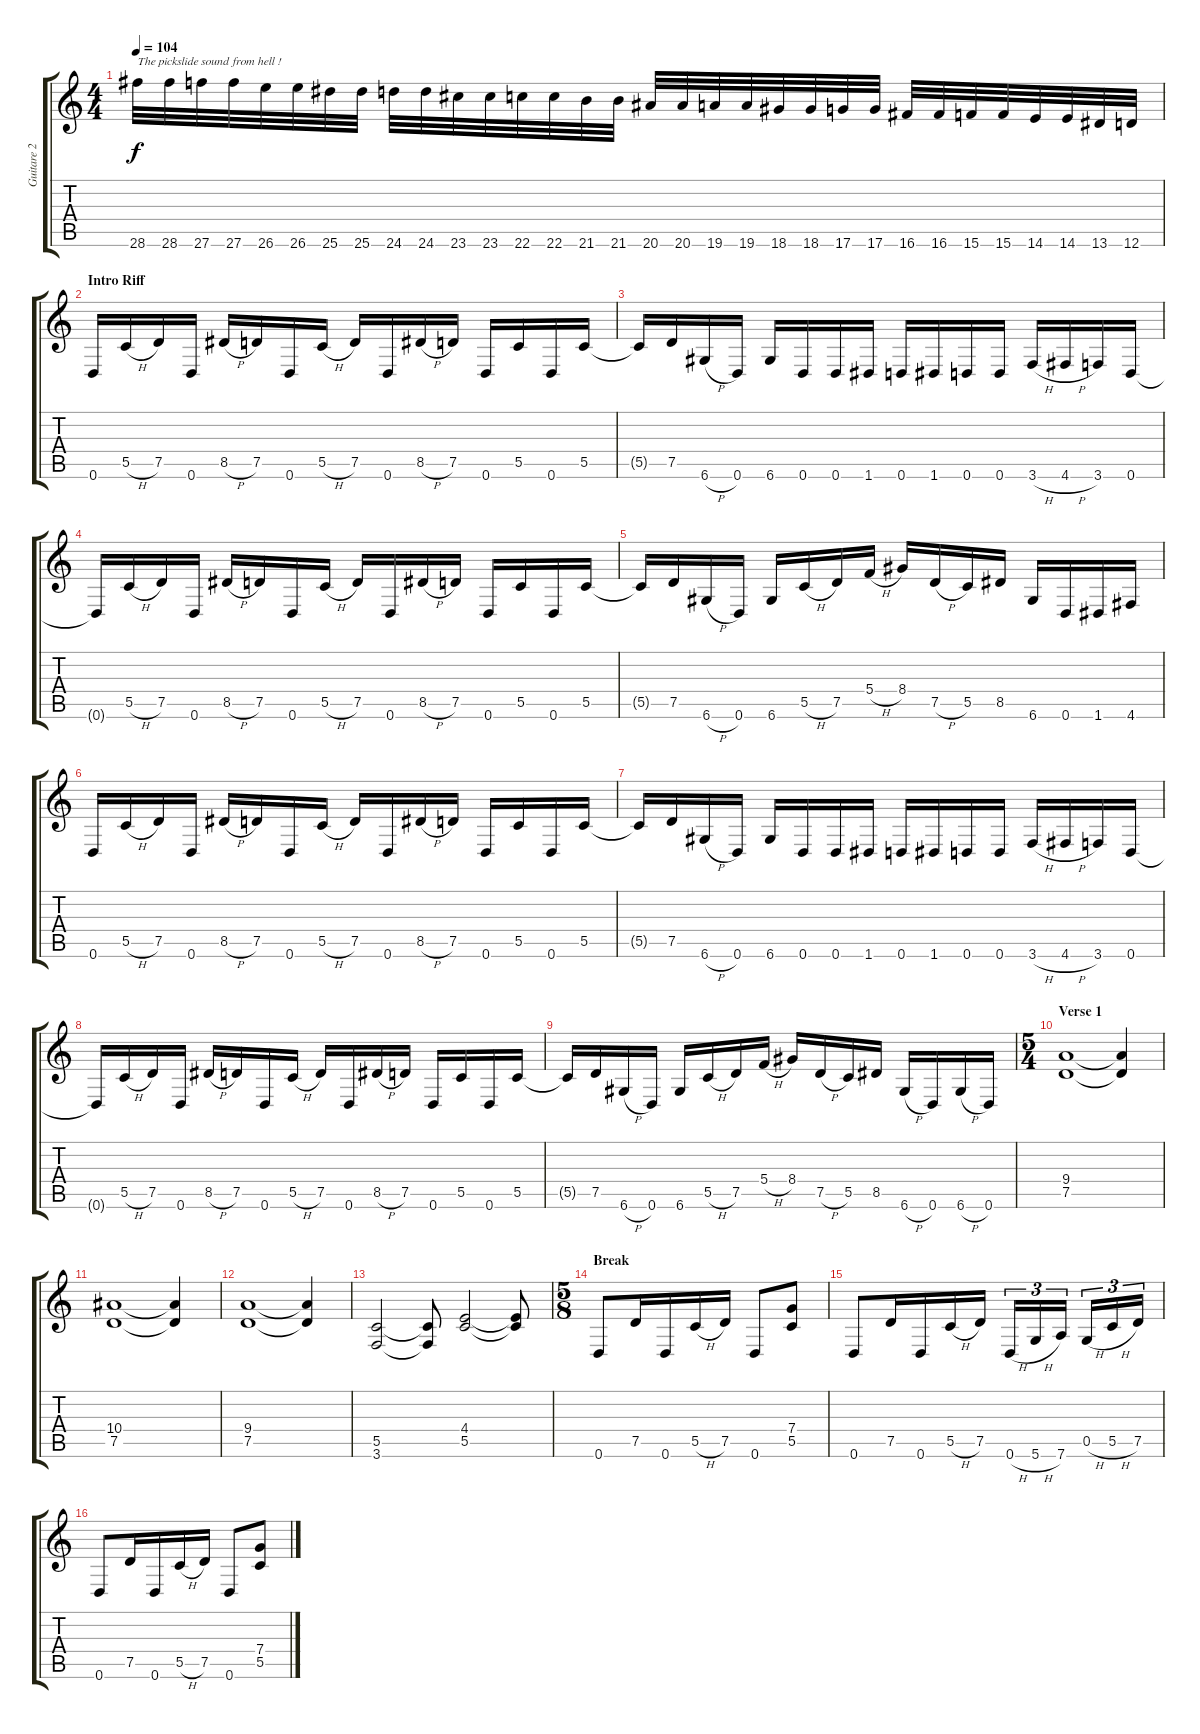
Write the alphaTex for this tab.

\track ("Guitare 2" "Guitare 2") {instrument distortionguitar}
\staff {score tabs}
\tuning (D4 A3 F3 C3 G2 D2) {hide}
\ts (4 4)
\tempo 104
\clef g2
\ks c
28.6.32{txt "The pickslide sound from hell !" dy f instrument guitarfretnoise} 28.6.32 27.6.32 27.6.32 26.6.32 26.6.32 25.6.32 25.6.32 24.6.32 24.6.32 23.6.32 23.6.32 22.6.32 22.6.32 21.6.32 21.6.32 20.6.32 20.6.32 19.6.32 19.6.32 18.6.32 18.6.32 17.6.32 17.6.32 16.6.32 16.6.32 15.6.32 15.6.32 14.6.32 14.6.32 13.6.32 12.6.32 |
\section ("" "Intro Riff")
0.6.16{instrument distortionguitar} 5.5{h}.16 7.5.16 0.6.16 8.5{h}.16 7.5.16 0.6.16 5.5{h}.16 7.5.16 0.6.16 8.5{h}.16 7.5.16 0.6.16 5.5.16 0.6.16 5.5.16 |
5.5{t}.16 7.5.16 6.6{h}.16 0.6.16 6.6.16 0.6.16 0.6.16 1.6.16 0.6.16 1.6.16 0.6.16 0.6.16 3.6{h}.16 4.6{h}.16 3.6.16 0.6.16 |
0.6{t}.16 5.5{h}.16 7.5.16 0.6.16 8.5{h}.16 7.5.16 0.6.16 5.5{h}.16 7.5.16 0.6.16 8.5{h}.16 7.5.16 0.6.16 5.5.16 0.6.16 5.5.16 |
5.5{t}.16 7.5.16 6.6{h}.16 0.6.16 6.6.16 5.5{h}.16 7.5.16 5.4{h}.16 8.4.16 7.5{h}.16 5.5.16 8.5.16 6.6.16 0.6.16 1.6.16 4.6.16 |
0.6.16 5.5{h}.16 7.5.16 0.6.16 8.5{h}.16 7.5.16 0.6.16 5.5{h}.16 7.5.16 0.6.16 8.5{h}.16 7.5.16 0.6.16 5.5.16 0.6.16 5.5.16 |
5.5{t}.16 7.5.16 6.6{h}.16 0.6.16 6.6.16 0.6.16 0.6.16 1.6.16 0.6.16 1.6.16 0.6.16 0.6.16 3.6{h}.16 4.6{h}.16 3.6.16 0.6.16 |
0.6{t}.16 5.5{h}.16 7.5.16 0.6.16 8.5{h}.16 7.5.16 0.6.16 5.5{h}.16 7.5.16 0.6.16 8.5{h}.16 7.5.16 0.6.16 5.5.16 0.6.16 5.5.16 |
5.5{t}.16 7.5.16 6.6{h}.16 0.6.16 6.6.16 5.5{h}.16 7.5.16 5.4{h}.16 8.4.16 7.5{h}.16 5.5.16 8.5.16 6.6{h}.16 0.6.16 6.6{h}.16 0.6.16 |
\ts (5 4)
\section ("" "Verse 1")
(9.4 7.5).1 (9.4{t} 7.5{t}).4 |
(10.4 7.5).1 (10.4{t} 7.5{t}).4 |
(9.4 7.5).1 (9.4{t} 7.5{t}).4 |
(5.5 3.6).2 (5.5{t} 3.6{t}).8 (4.4 5.5).2 (4.4{t} 5.5{t}).8 |
\ts (5 8)
\section ("" "Break")
0.6.8 7.5.16 0.6.16 5.5{h}.16 7.5.16 0.6.8 (7.4 5.5).8 |
0.6.8 7.5.16 0.6.16 5.5{h}.16 7.5.16 0.6{h}.16{tu (3 2)} 5.6{h}.16{tu (3 2)} 7.6.16{tu (3 2)} 0.5{h}.16{tu (3 2)} 5.5{h}.16{tu (3 2)} 7.5.16{tu (3 2)} |
0.6.8 7.5.16 0.6.16 5.5{h}.16 7.5.16 0.6.8 (7.4 5.5).8
